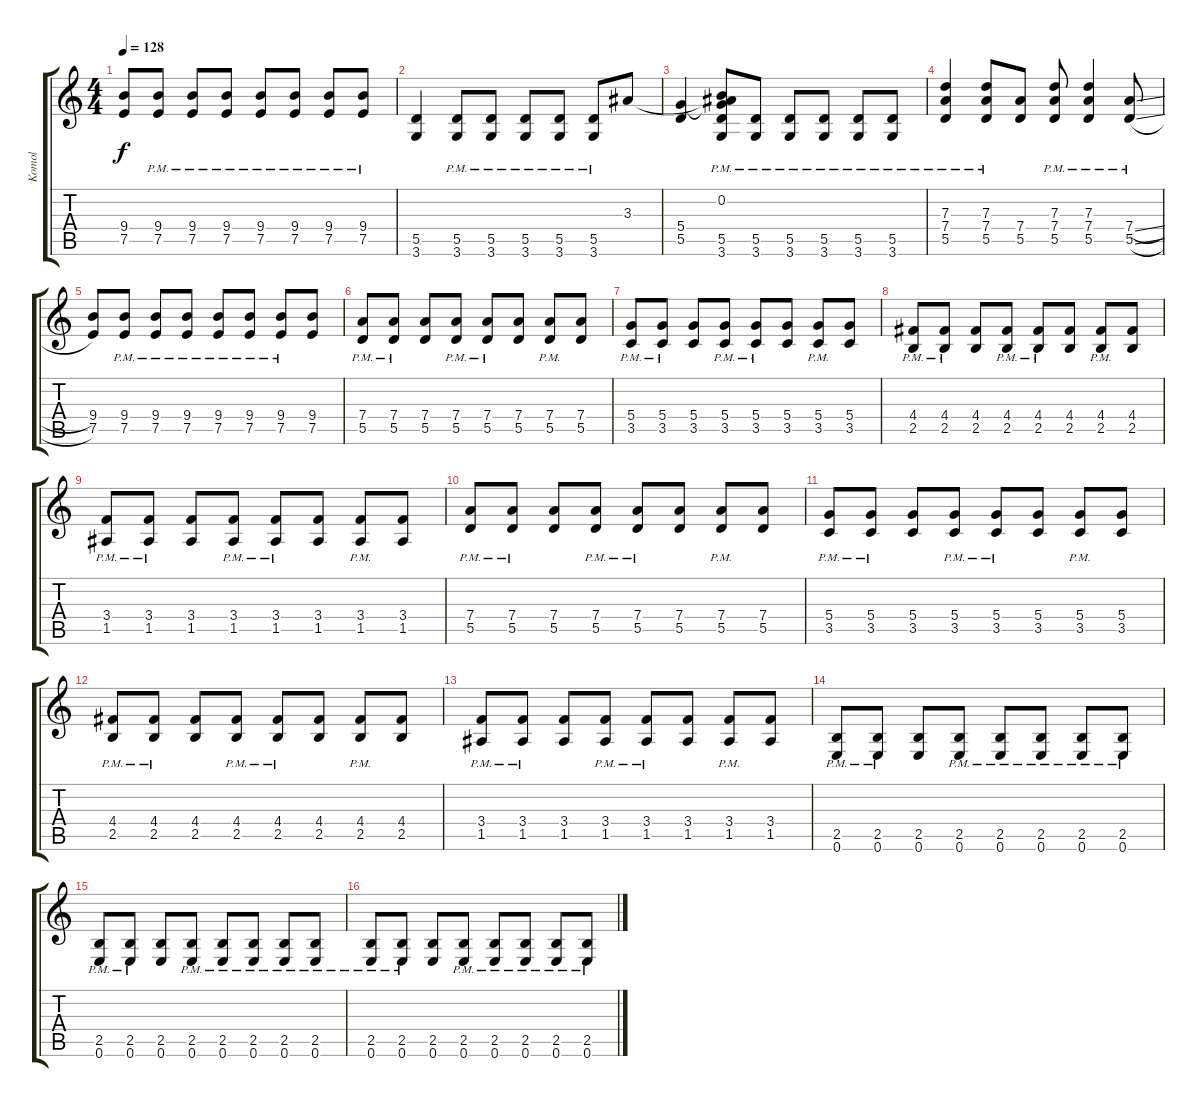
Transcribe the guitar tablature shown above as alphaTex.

\track ("Komol" "Komol") {instrument distortionguitar}
\staff {score tabs}
\tuning (E4 B3 G3 D3 A2 E2) {hide}
\ts (4 4)
\tempo 128
\clef g2
\ks c
(9.4 7.5).8{dy f} (9.4{pm} 7.5{pm}).8 (9.4{pm} 7.5{pm}).8 (9.4{pm} 7.5{pm}).8 (9.4{pm} 7.5{pm}).8 (9.4{pm} 7.5{pm}).8 (9.4{pm} 7.5{pm}).8 (9.4{pm} 7.5{pm}).8 |
(5.5 3.6).4 (5.5{pm} 3.6{pm}).8 (5.5{pm} 3.6{pm}).8 (5.5{pm} 3.6{pm}).8 (5.5{pm} 3.6{pm}).8 (5.5{pm} 3.6{pm}).8 3.3.8 |
(5.4 5.5).4 (0.2 3.3{t} 5.4{t} 5.5{pm} 3.6{pm}).8 (5.5{pm} 3.6{pm}).8 (5.5{pm} 3.6{pm}).8 (5.5{pm} 3.6{pm}).8 (5.5{pm} 3.6{pm}).8 (5.5{pm} 3.6{pm}).8 |
(7.3{pm} 7.4{pm} 5.5{pm}).4 (7.3{pm} 7.4{pm} 5.5{pm}).8 (7.4 5.5).8 (7.3 7.4{pm} 5.5{pm}).8 (7.3 7.4{pm} 5.5{pm}).4 (7.4{sl pm} 5.5{sl pm}).8 |
(9.4 7.5).8 (9.4{pm} 7.5{pm}).8 (9.4{pm} 7.5{pm}).8 (9.4{pm} 7.5{pm}).8 (9.4{pm} 7.5{pm}).8 (9.4{pm} 7.5{pm}).8 (9.4{pm} 7.5{pm}).8 (9.4 7.5).8 |
(7.4{pm} 5.5{pm}).8 (7.4{pm} 5.5{pm}).8 (7.4 5.5).8 (7.4{pm} 5.5{pm}).8 (7.4{pm} 5.5{pm}).8 (7.4 5.5).8 (7.4{pm} 5.5{pm}).8 (7.4 5.5).8 |
(5.4{pm} 3.5{pm}).8 (5.4{pm} 3.5{pm}).8 (5.4 3.5).8 (5.4{pm} 3.5{pm}).8 (5.4{pm} 3.5{pm}).8 (5.4 3.5).8 (5.4{pm} 3.5{pm}).8 (5.4 3.5).8 |
(4.4{pm} 2.5{pm}).8 (4.4{pm} 2.5{pm}).8 (4.4 2.5).8 (4.4{pm} 2.5{pm}).8 (4.4{pm} 2.5{pm}).8 (4.4 2.5).8 (4.4{pm} 2.5{pm}).8 (4.4 2.5).8 |
(3.4{pm} 1.5{pm}).8 (3.4{pm} 1.5{pm}).8 (3.4 1.5).8 (3.4{pm} 1.5{pm}).8 (3.4{pm} 1.5{pm}).8 (3.4 1.5).8 (3.4 1.5{pm}).8 (3.4 1.5).8 |
(7.4{pm} 5.5{pm}).8 (7.4{pm} 5.5{pm}).8 (7.4 5.5).8 (7.4{pm} 5.5{pm}).8 (7.4{pm} 5.5{pm}).8 (7.4 5.5).8 (7.4{pm} 5.5{pm}).8 (7.4 5.5).8 |
(5.4{pm} 3.5{pm}).8 (5.4{pm} 3.5{pm}).8 (5.4 3.5).8 (5.4{pm} 3.5{pm}).8 (5.4{pm} 3.5{pm}).8 (5.4 3.5).8 (5.4{pm} 3.5{pm}).8 (5.4 3.5).8 |
(4.4{pm} 2.5{pm}).8 (4.4{pm} 2.5{pm}).8 (4.4 2.5).8 (4.4{pm} 2.5{pm}).8 (4.4{pm} 2.5{pm}).8 (4.4 2.5).8 (4.4{pm} 2.5{pm}).8 (4.4 2.5).8 |
(3.4{pm} 1.5{pm}).8 (3.4{pm} 1.5{pm}).8 (3.4 1.5).8 (3.4{pm} 1.5{pm}).8 (3.4{pm} 1.5{pm}).8 (3.4 1.5).8 (3.4 1.5{pm}).8 (3.4 1.5).8 |
(2.5{pm} 0.6{pm}).8 (2.5{pm} 0.6{pm}).8 (2.5 0.6).8 (2.5{pm} 0.6{pm}).8 (2.5{pm} 0.6{pm}).8 (2.5{pm} 0.6{pm}).8 (2.5{pm} 0.6{pm}).8 (2.5{pm} 0.6{pm}).8 |
(2.5{pm} 0.6{pm}).8 (2.5{pm} 0.6{pm}).8 (2.5 0.6).8 (2.5{pm} 0.6{pm}).8 (2.5{pm} 0.6{pm}).8 (2.5{pm} 0.6{pm}).8 (2.5{pm} 0.6{pm}).8 (2.5{pm} 0.6{pm}).8 |
(2.5{pm} 0.6{pm}).8 (2.5{pm} 0.6{pm}).8 (2.5 0.6).8 (2.5{pm} 0.6{pm}).8 (2.5{pm} 0.6{pm}).8 (2.5{pm} 0.6{pm}).8 (2.5{pm} 0.6{pm}).8 (2.5{pm} 0.6{pm}).8
